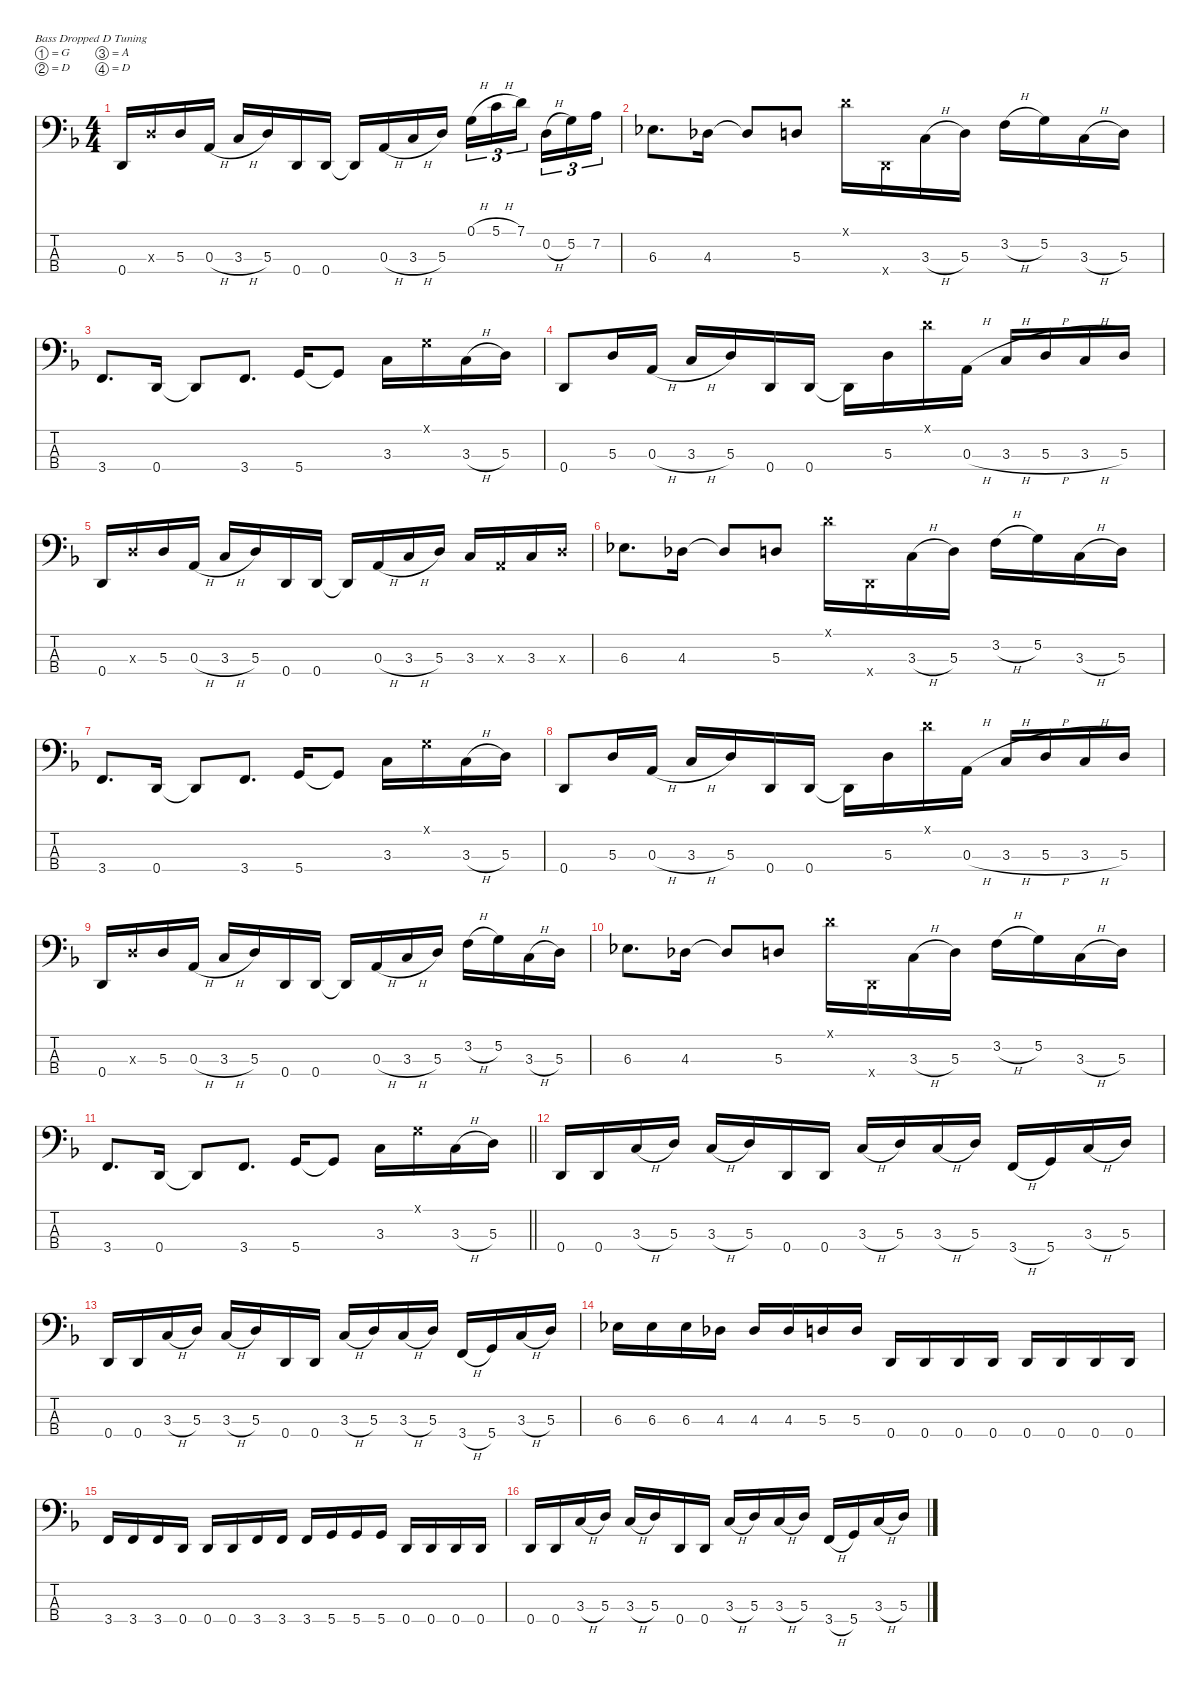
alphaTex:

\defaultSystemsLayout 4
\hideDynamics
\bracketExtendMode nobrackets
\singleTrackTrackNamePolicy hidden
\multiTrackTrackNamePolicy hidden
\otherSystemsTrackNameOrientation horizontal
\track ("Martin Mendez - Bass" "el.bs.") {defaultSystemsLayout 4 instrument electricbassfinger}
\staff {score tabs}
\tuning (G2 D2 A1 D1)
\ts (4 4)
\tempo (85 hide)
\clef f4
\ks dminor
0.4{acc forcenatural}.16{dy f beam Up} 5.3{x acc forcenatural}.16{beam Up} 5.3{acc forcenatural}.16{beam Up} 0.3{h acc forcenatural}.16{beam Up} 3.3{h acc forcenatural}.16{beam Up} 5.3{acc forcenatural}.16{beam Up} 0.4{acc forcenatural}.16{beam Up} 0.4{acc forcenatural}.16{beam Up} 0.4{t acc forcenatural}.16{beam Up} 0.3{h acc forcenatural}.16{beam Up} 3.3{h acc forcenatural}.16{beam Up} 5.3{acc forcenatural}.16{beam Up} 0.1{h acc forcenatural}.16{tu (3 2) beam Down} 5.1{h acc forcenatural}.16{tu (3 2) beam Down} 7.1{acc forcenatural}.16{tu (3 2) beam Down} 0.2{h acc forcenatural}.16{tu (3 2) beam Down} 5.2{acc forcenatural}.16{tu (3 2) beam Down} 7.2{acc forcenatural}.16{tu (3 2) beam Down} |
\tempo (84 hide)
6.3{acc b}.8{d beam Down} 4.3{acc b}.16{beam Down} 4.3{t acc b}.8{beam Up} 5.3{acc forcenatural}.8{beam Up} 7.1{x acc forcenatural}.16{beam Down} 0.4{x acc forcenatural}.16{beam Down} 3.3{h acc forcenatural}.16{beam Down} 5.3{acc forcenatural}.16{beam Down} 3.2{h acc forcenatural}.16{beam Down} 5.2{acc forcenatural}.16{beam Down} 3.3{h acc forcenatural}.16{beam Down} 5.3{acc forcenatural}.16{beam Down} |
\tempo (85 hide)
3.4{acc forcenatural}.8{d beam Up} 0.4{acc forcenatural}.16{beam Up} 0.4{t acc forcenatural}.8{beam Up} 3.4{acc forcenatural}.8{d beam Up} 5.4{acc forcenatural}.16{beam Up} 5.4{t acc forcenatural}.8{beam Up} 3.3{acc forcenatural}.16{beam Down} 0.1{x acc forcenatural}.16{beam Down} 3.3{h acc forcenatural}.16{beam Down} 5.3{acc forcenatural}.16{beam Down} |
\tempo (84 hide)
0.4{acc forcenatural}.8{beam Up} 5.3{acc forcenatural}.16{beam Up} 0.3{h acc forcenatural}.16{beam Up} 3.3{h acc forcenatural}.16{beam Up} 5.3{acc forcenatural}.16{beam Up} 0.4{acc forcenatural}.16{beam Up} 0.4{acc forcenatural}.16{beam Up} 0.4{t acc forcenatural}.16{beam Down} 5.3{acc forcenatural}.16{beam Down} 7.1{x acc forcenatural}.16{beam Down} 0.3{h acc forcenatural}.16{beam Down} 3.3{h acc forcenatural}.16{beam Up} 5.3{h acc forcenatural}.16{beam Up} 3.3{h acc forcenatural}.16{beam Up} 5.3{acc forcenatural}.16{beam Up} |
\tempo (85 hide)
0.4{acc forcenatural}.16{beam Up} 5.3{x acc forcenatural}.16{beam Up} 5.3{acc forcenatural}.16{beam Up} 0.3{h acc forcenatural}.16{beam Up} 3.3{h acc forcenatural}.16{beam Up} 5.3{acc forcenatural}.16{beam Up} 0.4{acc forcenatural}.16{beam Up} 0.4{acc forcenatural}.16{beam Up} 0.4{t acc forcenatural}.16{beam Up} 0.3{h acc forcenatural}.16{beam Up} 3.3{h acc forcenatural}.16{beam Up} 5.3{acc forcenatural}.16{beam Up} 3.3{acc forcenatural}.16{beam Up} 0.3{x acc forcenatural}.16{beam Up} 3.3{acc forcenatural}.16{beam Up} 5.3{x acc forcenatural}.16{beam Up} |
\tempo (84 hide)
6.3{acc b}.8{d beam Down} 4.3{acc b}.16{beam Down} 4.3{t acc b}.8{beam Up} 5.3{acc forcenatural}.8{beam Up} 7.1{x acc forcenatural}.16{beam Down} 0.4{x acc forcenatural}.16{beam Down} 3.3{h acc forcenatural}.16{beam Down} 5.3{acc forcenatural}.16{beam Down} 3.2{h acc forcenatural}.16{beam Down} 5.2{acc forcenatural}.16{beam Down} 3.3{h acc forcenatural}.16{beam Down} 5.3{acc forcenatural}.16{beam Down} |
\tempo (85 hide)
3.4{acc forcenatural}.8{d beam Up} 0.4{acc forcenatural}.16{beam Up} 0.4{t acc forcenatural}.8{beam Up} 3.4{acc forcenatural}.8{d beam Up} 5.4{acc forcenatural}.16{beam Up} 5.4{t acc forcenatural}.8{beam Up} 3.3{acc forcenatural}.16{beam Down} 0.1{x acc forcenatural}.16{beam Down} 3.3{h acc forcenatural}.16{beam Down} 5.3{acc forcenatural}.16{beam Down} |
\tempo (84 hide)
0.4{acc forcenatural}.8{beam Up} 5.3{acc forcenatural}.16{beam Up} 0.3{h acc forcenatural}.16{beam Up} 3.3{h acc forcenatural}.16{beam Up} 5.3{acc forcenatural}.16{beam Up} 0.4{acc forcenatural}.16{beam Up} 0.4{acc forcenatural}.16{beam Up} 0.4{t acc forcenatural}.16{beam Down} 5.3{acc forcenatural}.16{beam Down} 7.1{x acc forcenatural}.16{beam Down} 0.3{h acc forcenatural}.16{beam Down} 3.3{h acc forcenatural}.16{beam Up} 5.3{h acc forcenatural}.16{beam Up} 3.3{h acc forcenatural}.16{beam Up} 5.3{acc forcenatural}.16{beam Up} |
\tempo (85 hide)
0.4{acc forcenatural}.16{beam Up} 5.3{x acc forcenatural}.16{beam Up} 5.3{acc forcenatural}.16{beam Up} 0.3{h acc forcenatural}.16{beam Up} 3.3{h acc forcenatural}.16{beam Up} 5.3{acc forcenatural}.16{beam Up} 0.4{acc forcenatural}.16{beam Up} 0.4{acc forcenatural}.16{beam Up} 0.4{t acc forcenatural}.16{beam Up} 0.3{h acc forcenatural}.16{beam Up} 3.3{h acc forcenatural}.16{beam Up} 5.3{acc forcenatural}.16{beam Up} 3.2{h acc forcenatural}.16{beam Down} 5.2{acc forcenatural}.16{beam Down} 3.3{h acc forcenatural}.16{beam Down} 5.3{acc forcenatural}.16{beam Down} |
\tempo (84 hide)
6.3{acc b}.8{d beam Down} 4.3{acc b}.16{beam Down} 4.3{t acc b}.8{beam Up} 5.3{acc forcenatural}.8{beam Up} 7.1{x acc forcenatural}.16{beam Down} 0.4{x acc forcenatural}.16{beam Down} 3.3{h acc forcenatural}.16{beam Down} 5.3{acc forcenatural}.16{beam Down} 3.2{h acc forcenatural}.16{beam Down} 5.2{acc forcenatural}.16{beam Down} 3.3{h acc forcenatural}.16{beam Down} 5.3{acc forcenatural}.16{beam Down} |
\tempo (85 hide)
\barLineRight lightlight
3.4{acc forcenatural}.8{d beam Up} 0.4{acc forcenatural}.16{beam Up} 0.4{t acc forcenatural}.8{beam Up} 3.4{acc forcenatural}.8{d beam Up} 5.4{acc forcenatural}.16{beam Up} 5.4{t acc forcenatural}.8{beam Up} 3.3{acc forcenatural}.16{beam Down} 0.1{x acc forcenatural}.16{beam Down} 3.3{h acc forcenatural}.16{beam Down} 5.3{acc forcenatural}.16{beam Down} |
\tempo (84 0.00625 hide)
0.4{acc forcenatural}.16{dy ff instrument electricbassfinger beam Up} 0.4{acc forcenatural}.16{beam Up} 3.3{h acc forcenatural}.16{beam Up} 5.3{acc forcenatural}.16{beam Up} 3.3{h acc forcenatural}.16{beam Up} 5.3{acc forcenatural}.16{beam Up} 0.4{acc forcenatural}.16{beam Up} 0.4{acc forcenatural}.16{beam Up} 3.3{h acc forcenatural}.16{beam Up} 5.3{acc forcenatural}.16{beam Up} 3.3{h acc forcenatural}.16{beam Up} 5.3{acc forcenatural}.16{beam Up} 3.4{h acc forcenatural}.16{beam Up} 5.4{acc forcenatural}.16{beam Up} 3.3{h acc forcenatural}.16{beam Up} 5.3{acc forcenatural}.16{beam Up} |
\tempo (85 0.00625 hide)
0.4{acc forcenatural}.16{beam Up} 0.4{acc forcenatural}.16{beam Up} 3.3{h acc forcenatural}.16{beam Up} 5.3{acc forcenatural}.16{beam Up} 3.3{h acc forcenatural}.16{beam Up} 5.3{acc forcenatural}.16{beam Up} 0.4{acc forcenatural}.16{beam Up} 0.4{acc forcenatural}.16{beam Up} 3.3{h acc forcenatural}.16{beam Up} 5.3{acc forcenatural}.16{beam Up} 3.3{h acc forcenatural}.16{beam Up} 5.3{acc forcenatural}.16{beam Up} 3.4{h acc forcenatural}.16{beam Up} 5.4{acc forcenatural}.16{beam Up} 3.3{h acc forcenatural}.16{beam Up} 5.3{acc forcenatural}.16{beam Up} |
\tempo (84 hide)
6.3{acc b}.16{beam Down} 6.3{acc b}.16{beam Down} 6.3{acc b}.16{beam Down} 4.3{acc b}.16{beam Down} 4.3{acc b}.16{beam Up} 4.3{acc b}.16{beam Up} 5.3{acc forcenatural}.16{beam Up} 5.3{acc forcenatural}.16{beam Up} 0.4{acc forcenatural}.16{beam Up} 0.4{acc forcenatural}.16{beam Up} 0.4{acc forcenatural}.16{beam Up} 0.4{acc forcenatural}.16{beam Up} 0.4{acc forcenatural}.16{beam Up} 0.4{acc forcenatural}.16{beam Up} 0.4{acc forcenatural}.16{beam Up} 0.4{acc forcenatural}.16{beam Up} |
\tempo (85 hide)
3.4{acc forcenatural}.16{beam Up} 3.4{acc forcenatural}.16{beam Up} 3.4{acc forcenatural}.16{beam Up} 0.4{acc forcenatural}.16{beam Up} 0.4{acc forcenatural}.16{beam Up} 0.4{acc forcenatural}.16{beam Up} 3.4{acc forcenatural}.16{beam Up} 3.4{acc forcenatural}.16{beam Up} 3.4{acc forcenatural}.16{beam Up} 5.4{acc forcenatural}.16{beam Up} 5.4{acc forcenatural}.16{beam Up} 5.4{acc forcenatural}.16{beam Up} 0.4{acc forcenatural}.16{beam Up} 0.4{acc forcenatural}.16{beam Up} 0.4{acc forcenatural}.16{beam Up} 0.4{acc forcenatural}.16{beam Up} |
\tempo (84 0.00625 hide)
0.4{acc forcenatural}.16{beam Up} 0.4{acc forcenatural}.16{beam Up} 3.3{h acc forcenatural}.16{beam Up} 5.3{acc forcenatural}.16{beam Up} 3.3{h acc forcenatural}.16{beam Up} 5.3{acc forcenatural}.16{beam Up} 0.4{acc forcenatural}.16{beam Up} 0.4{acc forcenatural}.16{beam Up} 3.3{h acc forcenatural}.16{beam Up} 5.3{acc forcenatural}.16{beam Up} 3.3{h acc forcenatural}.16{beam Up} 5.3{acc forcenatural}.16{beam Up} 3.4{h acc forcenatural}.16{beam Up} 5.4{acc forcenatural}.16{beam Up} 3.3{h acc forcenatural}.16{beam Up} 5.3{acc forcenatural}.16{beam Up}
